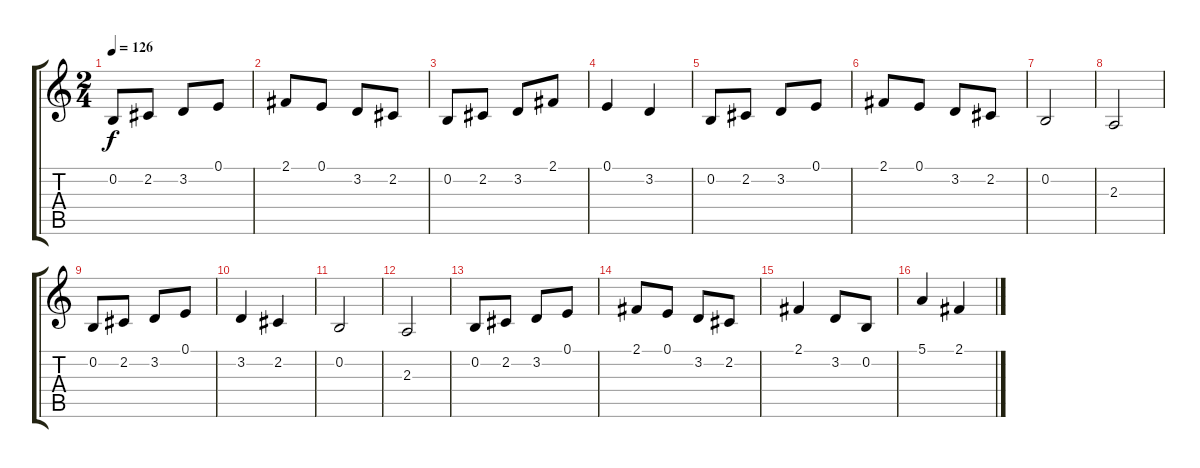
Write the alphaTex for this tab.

\track "" {instrument tenorsax}
\staff {score tabs}
\tuning (E4 B3 G3 D3 A2 E2) {hide}
\ts (2 4)
\tempo 126
\clef g2
\ks c
0.2.8{dy f} 2.2.8 3.2.8 0.1.8 |
2.1.8 0.1.8 3.2.8 2.2.8 |
0.2.8 2.2.8 3.2.8 2.1.8 |
0.1.4 3.2.4 |
0.2.8 2.2.8 3.2.8 0.1.8 |
2.1.8 0.1.8 3.2.8 2.2.8 |
0.2.2 |
2.3.2 |
0.2.8 2.2.8 3.2.8 0.1.8 |
3.2.4 2.2.4 |
0.2.2 |
2.3.2 |
0.2.8 2.2.8 3.2.8 0.1.8 |
2.1.8 0.1.8 3.2.8 2.2.8 |
2.1.4 3.2.8 0.2.8 |
5.1.4 2.1.4
